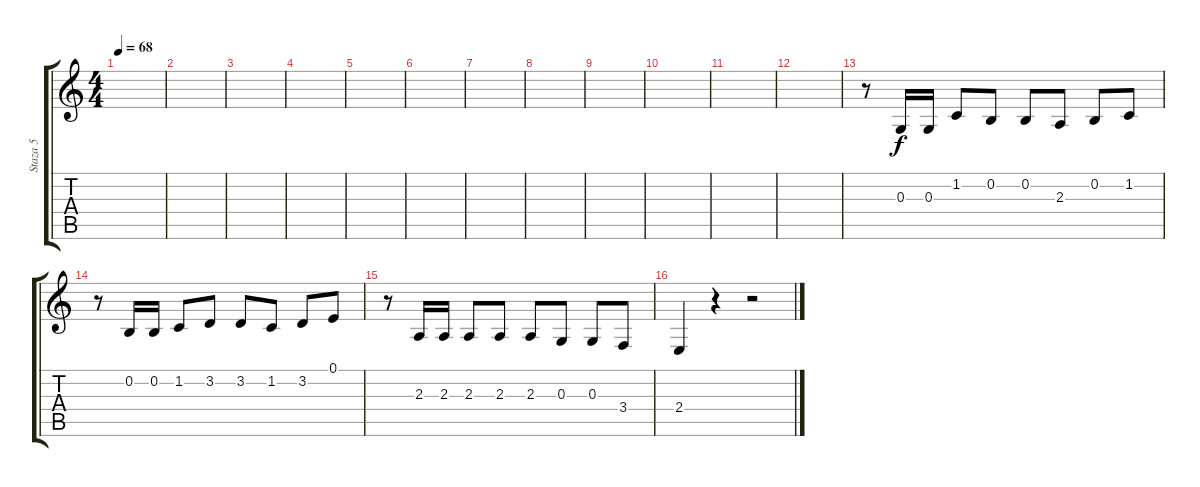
\track ("Staza 5" "Staza 5") {instrument sopranosax}
\staff {score tabs}
\tuning (E4 B3 G3 D3 A2 E2) {hide}
\ts (4 4)
\tempo 68
\clef g2
\ks c
|
|
|
|
|
|
|
|
|
|
|
|
r.8 0.3.16 0.3.16 1.2.8 0.2.8 0.2.8 2.3.8 0.2.8 1.2.8 |
r.8 0.2.16 0.2.16 1.2.8 3.2.8 3.2.8 1.2.8 3.2.8 0.1.8 |
r.8 2.3.16 2.3.16 2.3.8 2.3.8 2.3.8 0.3.8 0.3.8 3.4.8 |
2.4.4 r.4 r.2
